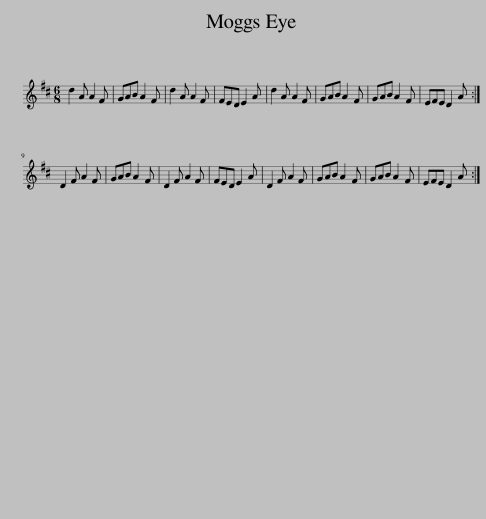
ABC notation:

X:1
L:1/8
M:6/8
I:linebreak $
K:D
V:1 treble
V:1
 d2 A A2 F | GAB A2 F | d2 A A2 F | FED E2 A | d2 A A2 F | %5
 GAB A2 F | GAB A2 F | EFE D2 A :|$ D2 F A2 F | GAB A2 F | %10
 D2 F A2 F | FED E2 A | D2 F A2 F | GAB A2 F | GAB A2 F | %15
 EFE D2 A :| %16
